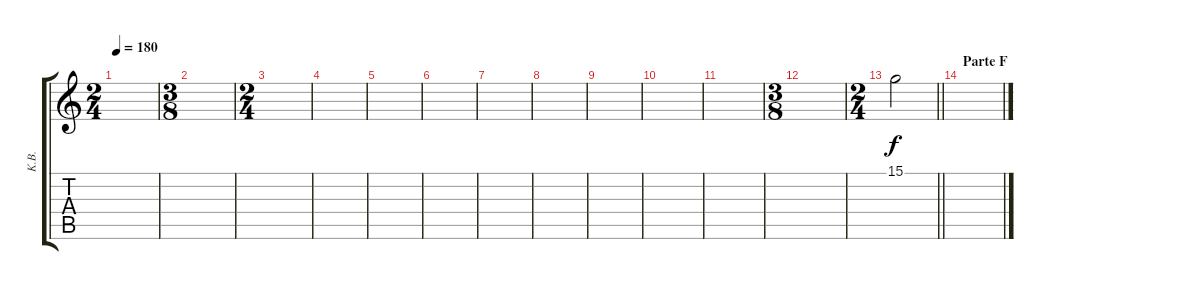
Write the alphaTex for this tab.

\track ("K.B." "K.B.") {instrument lead1square}
\staff {score tabs}
\tuning (E4 B3 G3 D3 A2 E2) {hide}
\ts (2 4)
\tempo 180
\clef g2
\ks c
|
\ts (3 8)
|
\ts (2 4)
|
|
|
|
|
|
|
|
|
\ts (3 8)
|
\ts (2 4)
\barLineRight lightlight
15.1.2 |
\section ("" "Parte F")
